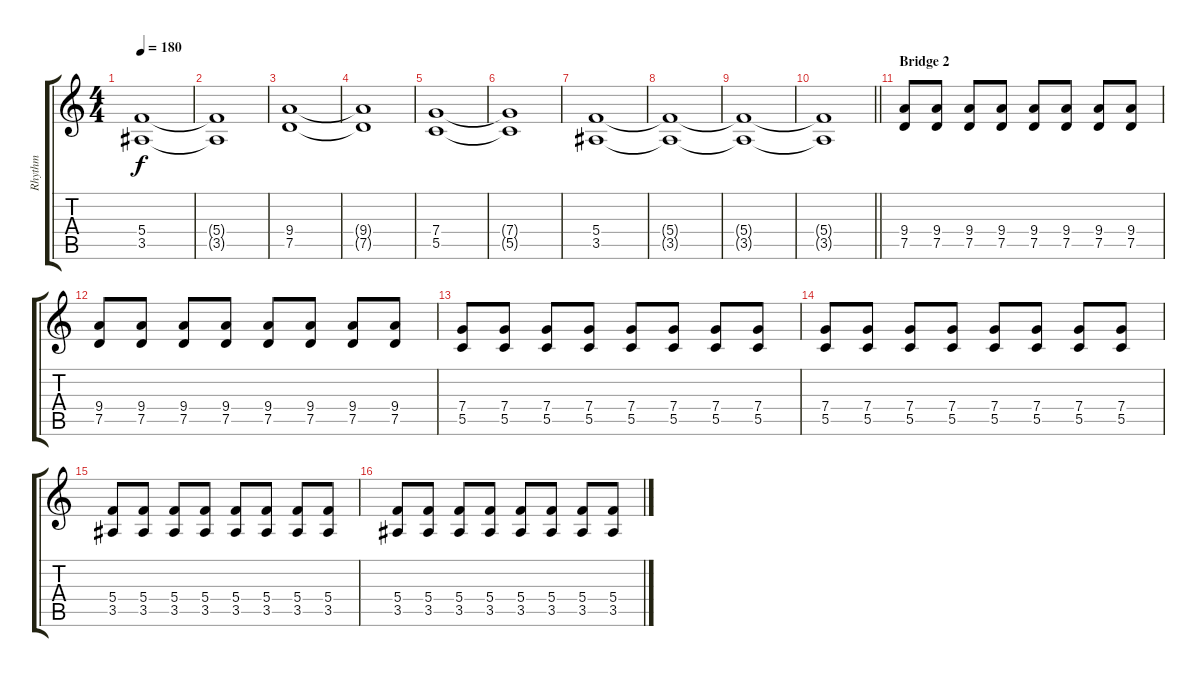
\track ("Rhythm" "Rhythm") {instrument acousticguitarsteel}
\staff {score tabs}
\tuning (D4 A3 F3 C3 G2 C2) {hide}
\ts (4 4)
\tempo 180
\clef g2
\ks c
(5.4{t} 3.5{t}).1{dy f} |
(5.4{t} 3.5{t}).1 |
(9.4 7.5).1 |
(9.4{t} 7.5{t}).1 |
(7.4 5.5).1 |
(7.4{t} 5.5{t}).1 |
(5.4 3.5).1 |
(5.4{t} 3.5{t}).1 |
(5.4{t} 3.5{t}).1 |
\barLineRight lightlight
(5.4{t} 3.5{t}).1 |
\section ("" "Bridge 2")
(9.4 7.5).8 (9.4 7.5).8 (9.4 7.5).8 (9.4 7.5).8 (9.4 7.5).8 (9.4 7.5).8 (9.4 7.5).8 (9.4 7.5).8 |
(9.4 7.5).8 (9.4 7.5).8 (9.4 7.5).8 (9.4 7.5).8 (9.4 7.5).8 (9.4 7.5).8 (9.4 7.5).8 (9.4 7.5).8 |
(7.4 5.5).8 (7.4 5.5).8 (7.4 5.5).8 (7.4 5.5).8 (7.4 5.5).8 (7.4 5.5).8 (7.4 5.5).8 (7.4 5.5).8 |
(7.4 5.5).8 (7.4 5.5).8 (7.4 5.5).8 (7.4 5.5).8 (7.4 5.5).8 (7.4 5.5).8 (7.4 5.5).8 (7.4 5.5).8 |
(5.4 3.5).8 (5.4 3.5).8 (5.4 3.5).8 (5.4 3.5).8 (5.4 3.5).8 (5.4 3.5).8 (5.4 3.5).8 (5.4 3.5).8 |
(5.4 3.5).8 (5.4 3.5).8 (5.4 3.5).8 (5.4 3.5).8 (5.4 3.5).8 (5.4 3.5).8 (5.4 3.5).8 (5.4 3.5).8
